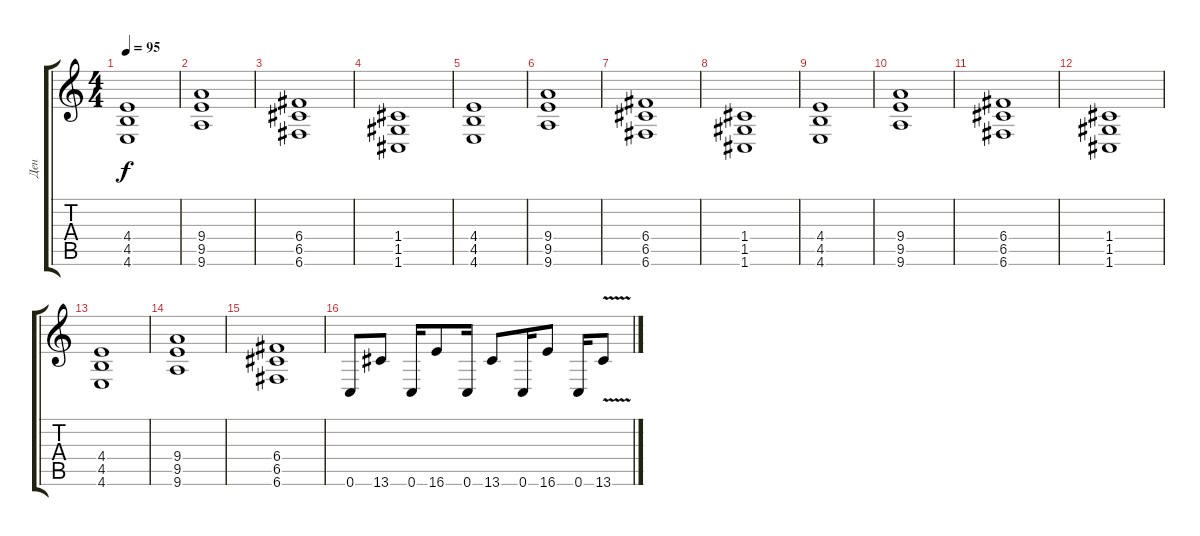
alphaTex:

\track ("Ден" "Ден") {instrument overdrivenguitar}
\staff {score tabs}
\tuning (D4 A3 F3 C3 G2 C2) {hide}
\ts (4 4)
\tempo 95
\clef g2
\ks c
(4.4 4.5 4.6).1{dy f} |
(9.4 9.5 9.6).1 |
(6.4 6.5 6.6).1 |
(1.4 1.5 1.6).1 |
(4.4 4.5 4.6).1 |
(9.4 9.5 9.6).1 |
(6.4 6.5 6.6).1 |
(1.4 1.5 1.6).1 |
(4.4 4.5 4.6).1 |
(9.4 9.5 9.6).1 |
(6.4 6.5 6.6).1 |
(1.4 1.5 1.6).1 |
(4.4 4.5 4.6).1 |
(9.4 9.5 9.6).1 |
(6.4 6.5 6.6).1 |
0.6.8 13.6.8 0.6.16 16.6.8 0.6.16 13.6.8 0.6.16 16.6.8 0.6.16 13.6{v}.8
